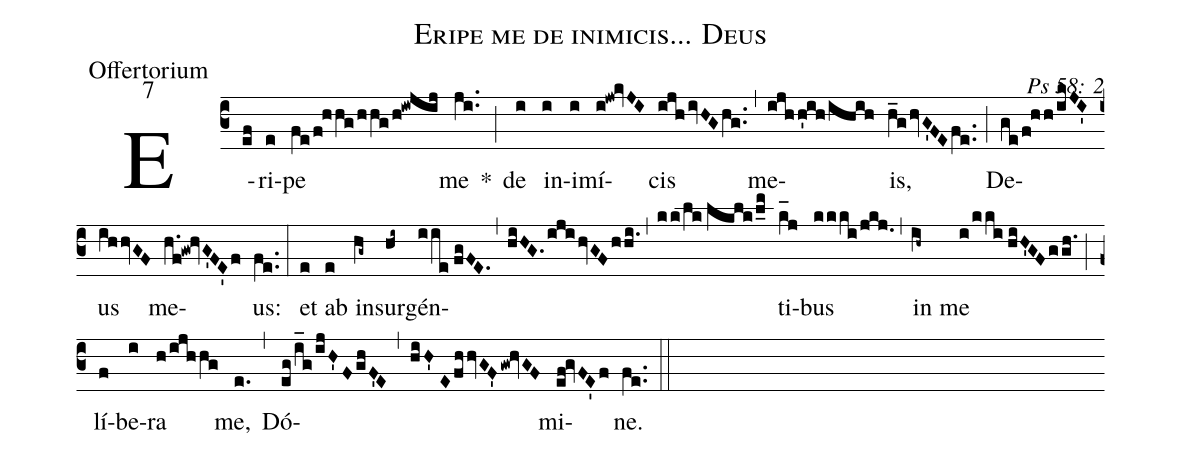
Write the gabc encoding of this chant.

name: Eripe me de inimicis... Deus;
office-part: Offertorium;
mode: 7;
commentary: Ps 58: 2;
%%
(c3) E(ef)ri(e)pe(fe/f!hhg/hhg/h!iwjij) me(ji..) *(;) de(i) in(i)i(i)mí(i!jw!kvJI)cis(ijhivHGhg..) (,) me(ijhh'ih/ihih)is,(h_ghvG'FEfe..) (;) De(ge/f!hh/ikJI')us(ihhvGF) me(h.f!gw!hvG'FE'f)us:(fe..) (:)
et(e) ab(e) in(hg~)sur(hi~)gén(iie//fgFE.)(,)(hiHG.ijihvGFhhi.)(,)(kk/lk//lklkl_m)ti(k_[hl:1]j)bus(kkki/jkj.) (,) in(ih~) me(i/kki//hiH'GFggh.) (;) lí(f)be(i)ra(h/ijhhg) me,(e.) (,) Dó(eg/i_g/ijH'FghF'E)(,)(hiH'//EfhhvGF'gw!hvGF)mi(ef!gvFE'f)ne.(fe..) (::)
